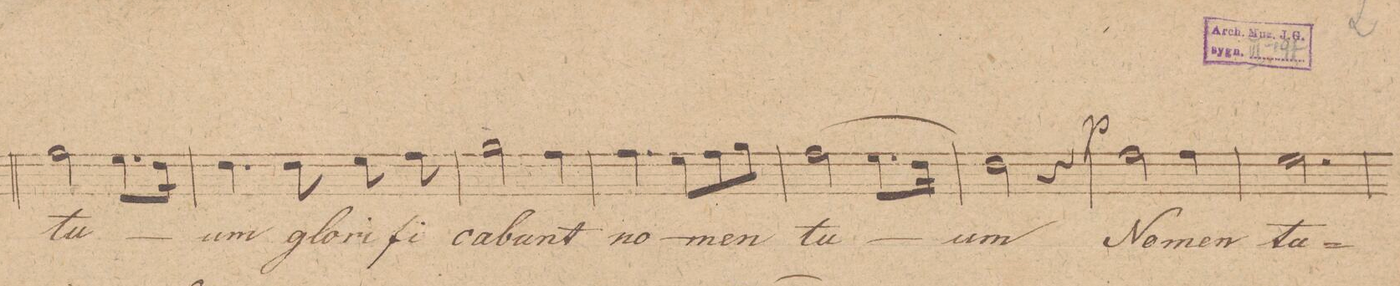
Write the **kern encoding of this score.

**kern	**text	**dynam
*I"Tenore 1mo	*	*
*clefC4	*	*
*k[b-]	*	*
*M3/4	*	*
2e\	tu-	.
8.d\L	.	.
16c\Jk	.	.
=19	=19	=19
4.c\	-um	.
8c\	glo-	.
8d\	-ri-	.
8e\	-fi-	.
=20	=20	=20
2f\	-ca-	.
4e\	-bunt	.
=21	=21	=21
4.e\	no-	.
8d\L	-men	.
8e\	.	.
8f\J	.	.
=22	=22	=22
(2e\	tu-	.
8.d\L	.	.
16c\Jk)	.	.
=23	=23	=23
2c\	-um	.
4r	.	.
=24	=24	=24
2e\	No-	p
4e\	-men	.
=25	=25	=25
2.d\	tu-	.
=26	=26	=26
*-	*-	*-
